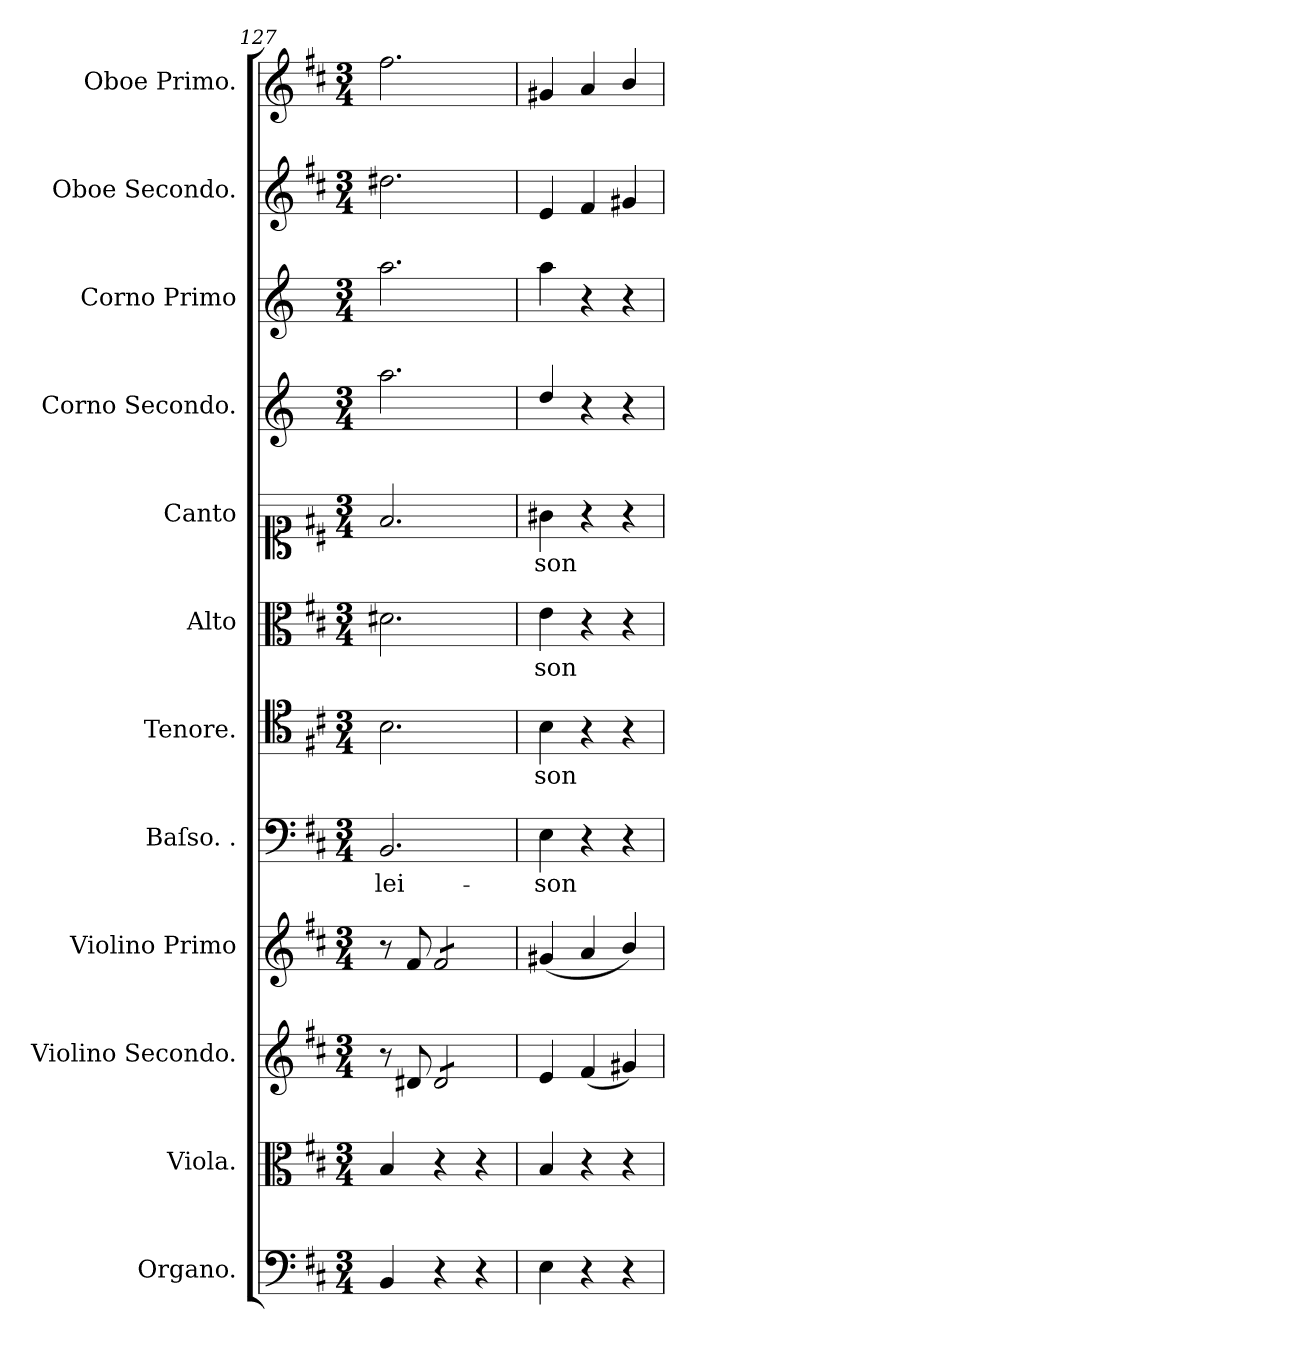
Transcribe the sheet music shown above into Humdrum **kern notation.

**kern	**kern	**kern	**kern	**kern	**text	**kern	**text	**kern	**text	**kern	**text	**kern	**kern	**kern	**kern
*part12	*part11	*part10	*part9	*part8	*part8	*part7	*part7	*part6	*part6	*part5	*part5	*part4	*part3	*part2	*part1
*staff12	*staff11	*staff10	*staff9	*staff8	*staff8	*staff7	*staff7	*staff6	*staff6	*staff5	*staff5	*staff4	*staff3	*staff2	*staff1
*I"Organo.	*I"Viola.	*I"Violino Secondo.	*I"Violino Primo	*I"Baſso. .	*	*I"Tenore.	*	*I"Alto	*	*I"Canto	*	*I"Corno Secondo.	*I"Corno Primo	*I"Oboe Secondo.	*I"Oboe Primo.
*I'org	*I'vla	*I'vl 2	*I'vl 1	*I'B	*	*I'T	*	*I'A	*	*	*	*I'cor 2	*I'cor 1	*I'ob 2	*I'ob 1
*clefF4	*clefC3	*clefG2	*clefG2	*clefF4	*	*clefC4	*	*clefC3	*	*clefC1	*	*clefG2	*clefG2	*clefG2	*clefG2
*	*	*	*	*	*	*	*	*	*	*	*	*ITrd6c10	*ITrd6c10	*	*
*k[f#c#]	*k[f#c#]	*k[f#c#]	*k[f#c#]	*k[f#c#]	*	*k[f#c#]	*	*k[f#c#]	*	*k[f#c#]	*	*k[f#c#]	*k[f#c#]	*k[f#c#]	*k[f#c#]
*M3/4	*M3/4	*M3/4	*M3/4	*M3/4	*	*M3/4	*	*M3/4	*	*M3/4	*	*M3/4	*M3/4	*M3/4	*M3/4
=127	=127	=127	=127	=127	=127	=127	=127	=127	=127	=127	=127	=127	=127	=127	=127
4BB/	4B/	8r	8r	2.BB/	-lei-	2.B\	.	2.d#X\	.	2.f#/	.	2.b\	2.b\	2.dd#X\	2.ff#\
.	.	8d#X/	8f#/	.	.	.	.	.	.	.	.	.	.	.	.
*	*	*tremolo	*	*	*	*	*	*	*	*	*	*	*	*	*
*	*	*	*tremolo	*	*	*	*	*	*	*	*	*	*	*	*
4r	4r	8d#/L	8f#/L	.	.	.	.	.	.	.	.	.	.	.	.
.	.	8d#/	8f#/	.	.	.	.	.	.	.	.	.	.	.	.
4r	4r	8d#/	8f#/	.	.	.	.	.	.	.	.	.	.	.	.
.	.	8d#/J	8f#/J	.	.	.	.	.	.	.	.	.	.	.	.
*	*	*	*Xtremolo	*	*	*	*	*	*	*	*	*	*	*	*
*	*	*Xtremolo	*	*	*	*	*	*	*	*	*	*	*	*	*
=128	=128	=128	=128	=128	=128	=128	=128	=128	=128	=128	=128	=128	=128	=128	=128
4E\	4B/	4e/	(<4g#X/	4E\	-son	4B\	-son	4e\	-son	4g#X\	-son	4e/	4b\	4e/	4g#X/
4r	4r	(<4f#/	4a/	4r	.	4r	.	4r	.	4r	.	4r	4r	4f#/	4a/
4r	4r	4g#X/)	4b/)	4r	.	4r	.	4r	.	4r	.	4r	4r	4g#X/	4b/
=	=	=	=	=	=	=	=	=	=	=	=	=	=	=	=
*-	*-	*-	*-	*-	*-	*-	*-	*-	*-	*-	*-	*-	*-	*-	*-
